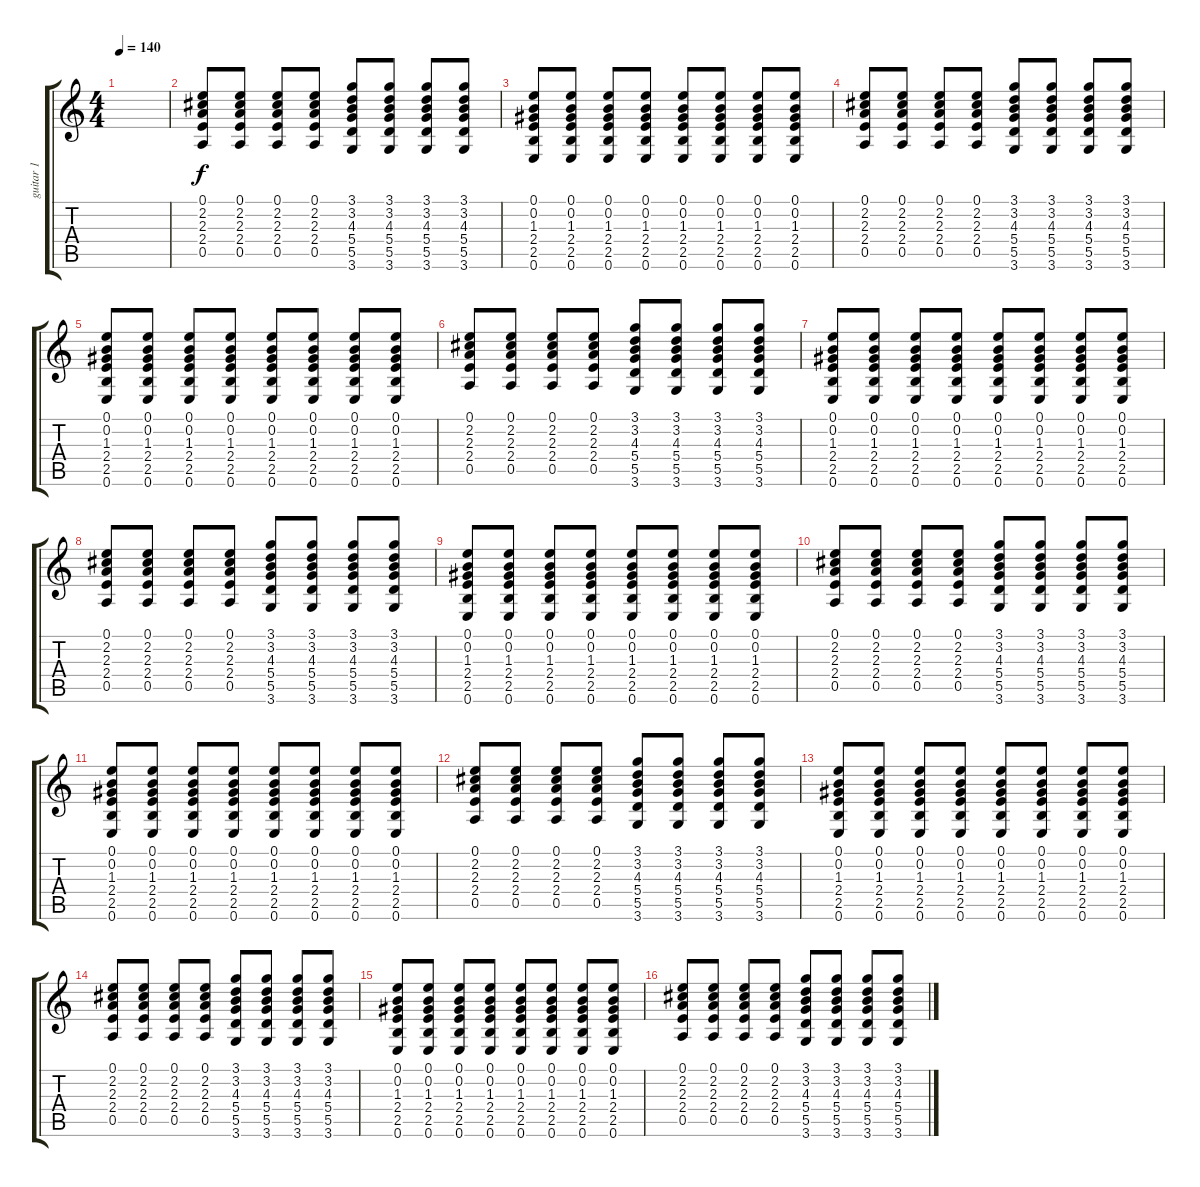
\track ("guitar 1" "guitar 1") {instrument overdrivenguitar}
\staff {score tabs}
\tuning (E4 B3 G3 D3 A2 E2) {hide}
\ts (4 4)
\tempo 140
\clef g2
\ks c
|
(0.1 2.2 2.3 2.4 0.5).8 (0.1 2.2 2.3 2.4 0.5).8 (0.1 2.2 2.3 2.4 0.5).8 (0.1 2.2 2.3 2.4 0.5).8 (3.1 3.2 4.3 5.4 5.5 3.6).8 (3.1 3.2 4.3 5.4 5.5 3.6).8 (3.1 3.2 4.3 5.4 5.5 3.6).8 (3.1 3.2 4.3 5.4 5.5 3.6).8 |
(0.1 0.2 1.3 2.4 2.5 0.6).8 (0.1 0.2 1.3 2.4 2.5 0.6).8 (0.1 0.2 1.3 2.4 2.5 0.6).8 (0.1 0.2 1.3 2.4 2.5 0.6).8 (0.1 0.2 1.3 2.4 2.5 0.6).8 (0.1 0.2 1.3 2.4 2.5 0.6).8 (0.1 0.2 1.3 2.4 2.5 0.6).8 (0.1 0.2 1.3 2.4 2.5 0.6).8 |
(0.1 2.2 2.3 2.4 0.5).8 (0.1 2.2 2.3 2.4 0.5).8 (0.1 2.2 2.3 2.4 0.5).8 (0.1 2.2 2.3 2.4 0.5).8 (3.1 3.2 4.3 5.4 5.5 3.6).8 (3.1 3.2 4.3 5.4 5.5 3.6).8 (3.1 3.2 4.3 5.4 5.5 3.6).8 (3.1 3.2 4.3 5.4 5.5 3.6).8 |
(0.1 0.2 1.3 2.4 2.5 0.6).8 (0.1 0.2 1.3 2.4 2.5 0.6).8 (0.1 0.2 1.3 2.4 2.5 0.6).8 (0.1 0.2 1.3 2.4 2.5 0.6).8 (0.1 0.2 1.3 2.4 2.5 0.6).8 (0.1 0.2 1.3 2.4 2.5 0.6).8 (0.1 0.2 1.3 2.4 2.5 0.6).8 (0.1 0.2 1.3 2.4 2.5 0.6).8 |
(0.1 2.2 2.3 2.4 0.5).8 (0.1 2.2 2.3 2.4 0.5).8 (0.1 2.2 2.3 2.4 0.5).8 (0.1 2.2 2.3 2.4 0.5).8 (3.1 3.2 4.3 5.4 5.5 3.6).8 (3.1 3.2 4.3 5.4 5.5 3.6).8 (3.1 3.2 4.3 5.4 5.5 3.6).8 (3.1 3.2 4.3 5.4 5.5 3.6).8 |
(0.1 0.2 1.3 2.4 2.5 0.6).8 (0.1 0.2 1.3 2.4 2.5 0.6).8 (0.1 0.2 1.3 2.4 2.5 0.6).8 (0.1 0.2 1.3 2.4 2.5 0.6).8 (0.1 0.2 1.3 2.4 2.5 0.6).8 (0.1 0.2 1.3 2.4 2.5 0.6).8 (0.1 0.2 1.3 2.4 2.5 0.6).8 (0.1 0.2 1.3 2.4 2.5 0.6).8 |
(0.1 2.2 2.3 2.4 0.5).8 (0.1 2.2 2.3 2.4 0.5).8 (0.1 2.2 2.3 2.4 0.5).8 (0.1 2.2 2.3 2.4 0.5).8 (3.1 3.2 4.3 5.4 5.5 3.6).8 (3.1 3.2 4.3 5.4 5.5 3.6).8 (3.1 3.2 4.3 5.4 5.5 3.6).8 (3.1 3.2 4.3 5.4 5.5 3.6).8 |
(0.1 0.2 1.3 2.4 2.5 0.6).8 (0.1 0.2 1.3 2.4 2.5 0.6).8 (0.1 0.2 1.3 2.4 2.5 0.6).8 (0.1 0.2 1.3 2.4 2.5 0.6).8 (0.1 0.2 1.3 2.4 2.5 0.6).8 (0.1 0.2 1.3 2.4 2.5 0.6).8 (0.1 0.2 1.3 2.4 2.5 0.6).8 (0.1 0.2 1.3 2.4 2.5 0.6).8 |
(0.1 2.2 2.3 2.4 0.5).8 (0.1 2.2 2.3 2.4 0.5).8 (0.1 2.2 2.3 2.4 0.5).8 (0.1 2.2 2.3 2.4 0.5).8 (3.1 3.2 4.3 5.4 5.5 3.6).8 (3.1 3.2 4.3 5.4 5.5 3.6).8 (3.1 3.2 4.3 5.4 5.5 3.6).8 (3.1 3.2 4.3 5.4 5.5 3.6).8 |
(0.1 0.2 1.3 2.4 2.5 0.6).8 (0.1 0.2 1.3 2.4 2.5 0.6).8 (0.1 0.2 1.3 2.4 2.5 0.6).8 (0.1 0.2 1.3 2.4 2.5 0.6).8 (0.1 0.2 1.3 2.4 2.5 0.6).8 (0.1 0.2 1.3 2.4 2.5 0.6).8 (0.1 0.2 1.3 2.4 2.5 0.6).8 (0.1 0.2 1.3 2.4 2.5 0.6).8 |
(0.1 2.2 2.3 2.4 0.5).8 (0.1 2.2 2.3 2.4 0.5).8 (0.1 2.2 2.3 2.4 0.5).8 (0.1 2.2 2.3 2.4 0.5).8 (3.1 3.2 4.3 5.4 5.5 3.6).8 (3.1 3.2 4.3 5.4 5.5 3.6).8 (3.1 3.2 4.3 5.4 5.5 3.6).8 (3.1 3.2 4.3 5.4 5.5 3.6).8 |
(0.1 0.2 1.3 2.4 2.5 0.6).8 (0.1 0.2 1.3 2.4 2.5 0.6).8 (0.1 0.2 1.3 2.4 2.5 0.6).8 (0.1 0.2 1.3 2.4 2.5 0.6).8 (0.1 0.2 1.3 2.4 2.5 0.6).8 (0.1 0.2 1.3 2.4 2.5 0.6).8 (0.1 0.2 1.3 2.4 2.5 0.6).8 (0.1 0.2 1.3 2.4 2.5 0.6).8 |
(0.1 2.2 2.3 2.4 0.5).8 (0.1 2.2 2.3 2.4 0.5).8 (0.1 2.2 2.3 2.4 0.5).8 (0.1 2.2 2.3 2.4 0.5).8 (3.1 3.2 4.3 5.4 5.5 3.6).8 (3.1 3.2 4.3 5.4 5.5 3.6).8 (3.1 3.2 4.3 5.4 5.5 3.6).8 (3.1 3.2 4.3 5.4 5.5 3.6).8 |
(0.1 0.2 1.3 2.4 2.5 0.6).8 (0.1 0.2 1.3 2.4 2.5 0.6).8 (0.1 0.2 1.3 2.4 2.5 0.6).8 (0.1 0.2 1.3 2.4 2.5 0.6).8 (0.1 0.2 1.3 2.4 2.5 0.6).8 (0.1 0.2 1.3 2.4 2.5 0.6).8 (0.1 0.2 1.3 2.4 2.5 0.6).8 (0.1 0.2 1.3 2.4 2.5 0.6).8 |
(0.1 2.2 2.3 2.4 0.5).8 (0.1 2.2 2.3 2.4 0.5).8 (0.1 2.2 2.3 2.4 0.5).8 (0.1 2.2 2.3 2.4 0.5).8 (3.1 3.2 4.3 5.4 5.5 3.6).8 (3.1 3.2 4.3 5.4 5.5 3.6).8 (3.1 3.2 4.3 5.4 5.5 3.6).8 (3.1 3.2 4.3 5.4 5.5 3.6).8
